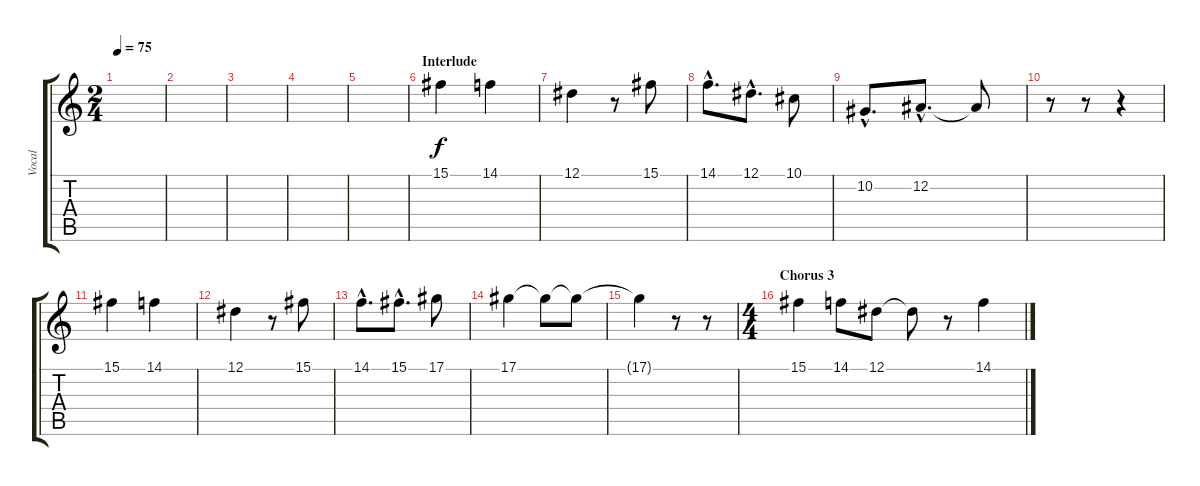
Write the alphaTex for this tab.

\track ("Vocal" "Vocal") {instrument violin}
\staff {score tabs}
\tuning (Eb4 Bb3 Gb3 Db3 Ab2 Eb2) {hide}
\ts (2 4)
\tempo 75
\clef g2
\ks c
|
|
|
|
|
\section ("" "Interlude")
15.1.4 14.1.4 |
12.1.4 r.8 15.1.8 |
14.1{hac}.8{d} 12.1{hac}.8{d} 10.1.8 |
10.2{hac}.8{d} 12.2{hac}.8{d} 12.2{t}.8 |
r.8 r.8 r.4 |
15.1.4 14.1.4 |
12.1.4 r.8 15.1.8 |
14.1{hac}.8{d} 15.1{hac}.8{d} 17.1.8 |
17.1.4 17.1{t}.8 17.1{t}.8 |
17.1{t}.4 r.8 r.8 |
\ts (4 4)
\section ("" "Chorus 3")
15.1.4 14.1.8 12.1.8 12.1{t}.8 r.8 14.1.4
